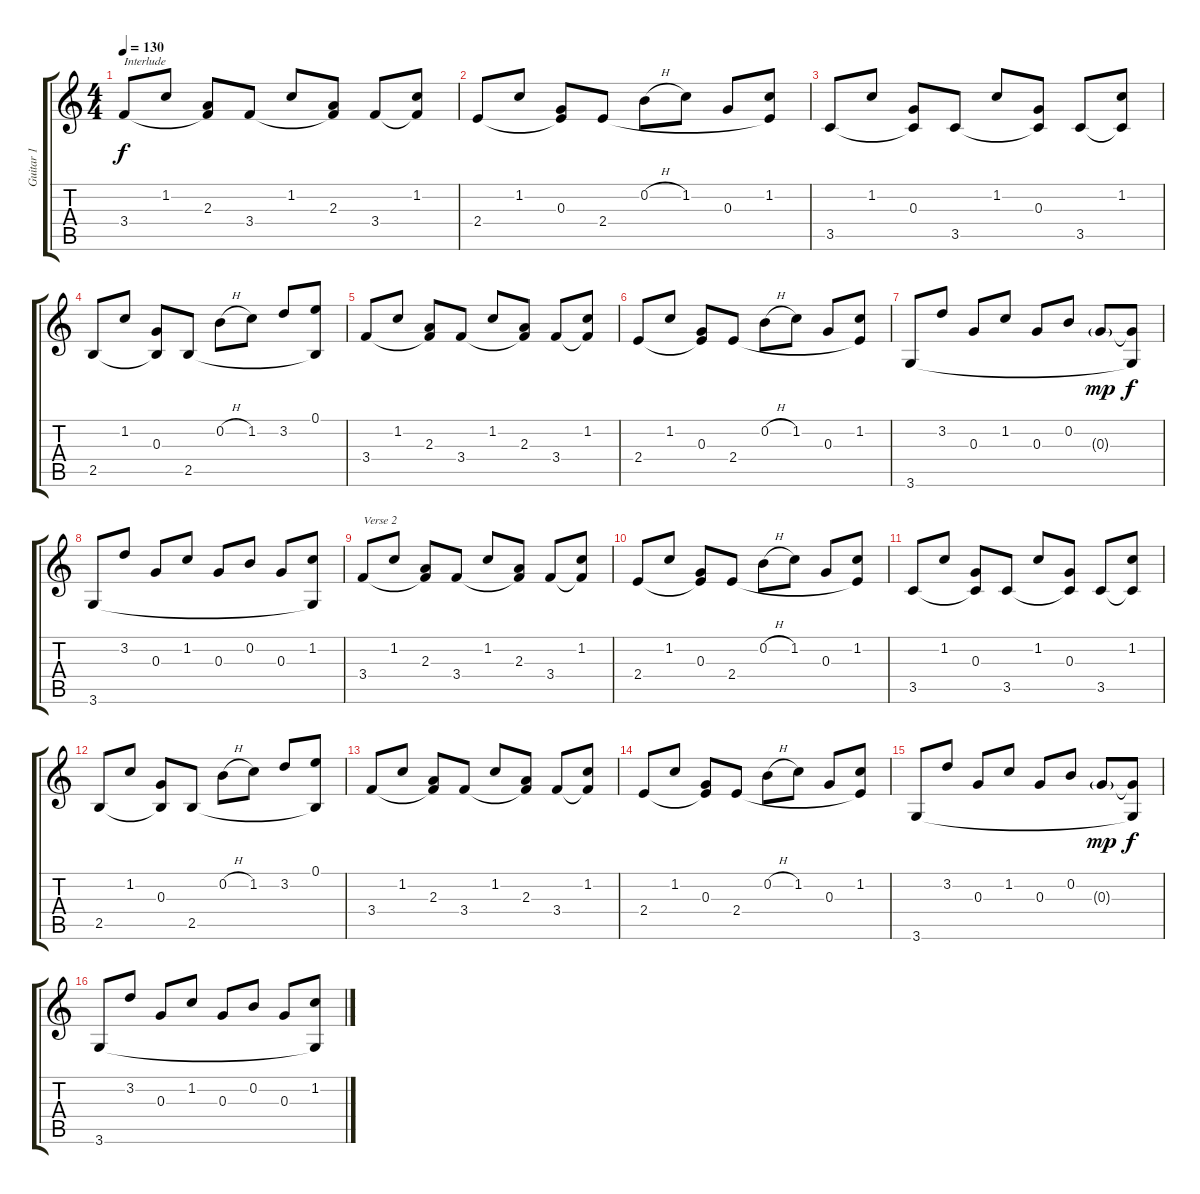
\track ("Guitar 1" "Guitar 1") {instrument electricguitarclean}
\staff {score tabs}
\tuning (E4 B3 G3 D3 A2 E2) {hide}
\ts (4 4)
\tempo 130
\clef g2
\ks c
3.4.8{txt "Interlude" dy f instrument electricguitarclean} 1.2.8 (2.3 3.4{t}).8 3.4.8 1.2.8 (2.3 3.4{t}).8 3.4.8 (1.2 3.4{t}).8 |
2.4.8 1.2.8 (0.3 2.4{t}).8 2.4.8 0.2{h}.8 1.2.8 0.3.8 (1.2 2.4{t}).8 |
3.5.8 1.2.8 (0.3 3.5{t}).8 3.5.8 1.2.8 (0.3 3.5{t}).8 3.5.8 (1.2 3.5{t}).8 |
2.5.8 1.2.8 (0.3 2.5{t}).8 2.5.8 0.2{h}.8 1.2.8 3.2.8 (0.1 2.5{t}).8 |
3.4.8 1.2.8 (2.3 3.4{t}).8 3.4.8 1.2.8 (2.3 3.4{t}).8 3.4.8 (1.2 3.4{t}).8 |
2.4.8 1.2.8 (0.3 2.4{t}).8 2.4.8 0.2{h}.8 1.2.8 0.3.8 (1.2 2.4{t}).8 |
3.6.8 3.2.8 0.3.8 1.2.8 0.3.8 0.2.8 0.3{g}.8{dy mp} (0.3{t} 3.6{t}).8{dy f} |
3.6.8 3.2.8 0.3.8 1.2.8 0.3.8 0.2.8 0.3.8 (1.2 3.6{t}).8 |
3.4.8{txt "Verse 2"} 1.2.8 (2.3 3.4{t}).8 3.4.8 1.2.8 (2.3 3.4{t}).8 3.4.8 (1.2 3.4{t}).8 |
2.4.8 1.2.8 (0.3 2.4{t}).8 2.4.8 0.2{h}.8 1.2.8 0.3.8 (1.2 2.4{t}).8 |
3.5.8 1.2.8 (0.3 3.5{t}).8 3.5.8 1.2.8 (0.3 3.5{t}).8 3.5.8 (1.2 3.5{t}).8 |
2.5.8 1.2.8 (0.3 2.5{t}).8 2.5.8 0.2{h}.8 1.2.8 3.2.8 (0.1 2.5{t}).8 |
3.4.8 1.2.8 (2.3 3.4{t}).8 3.4.8 1.2.8 (2.3 3.4{t}).8 3.4.8 (1.2 3.4{t}).8 |
2.4.8 1.2.8 (0.3 2.4{t}).8 2.4.8 0.2{h}.8 1.2.8 0.3.8 (1.2 2.4{t}).8 |
3.6.8 3.2.8 0.3.8 1.2.8 0.3.8 0.2.8 0.3{g}.8{dy mp} (0.3{t} 3.6{t}).8{dy f} |
3.6.8 3.2.8 0.3.8 1.2.8 0.3.8 0.2.8 0.3.8 (1.2 3.6{t}).8
